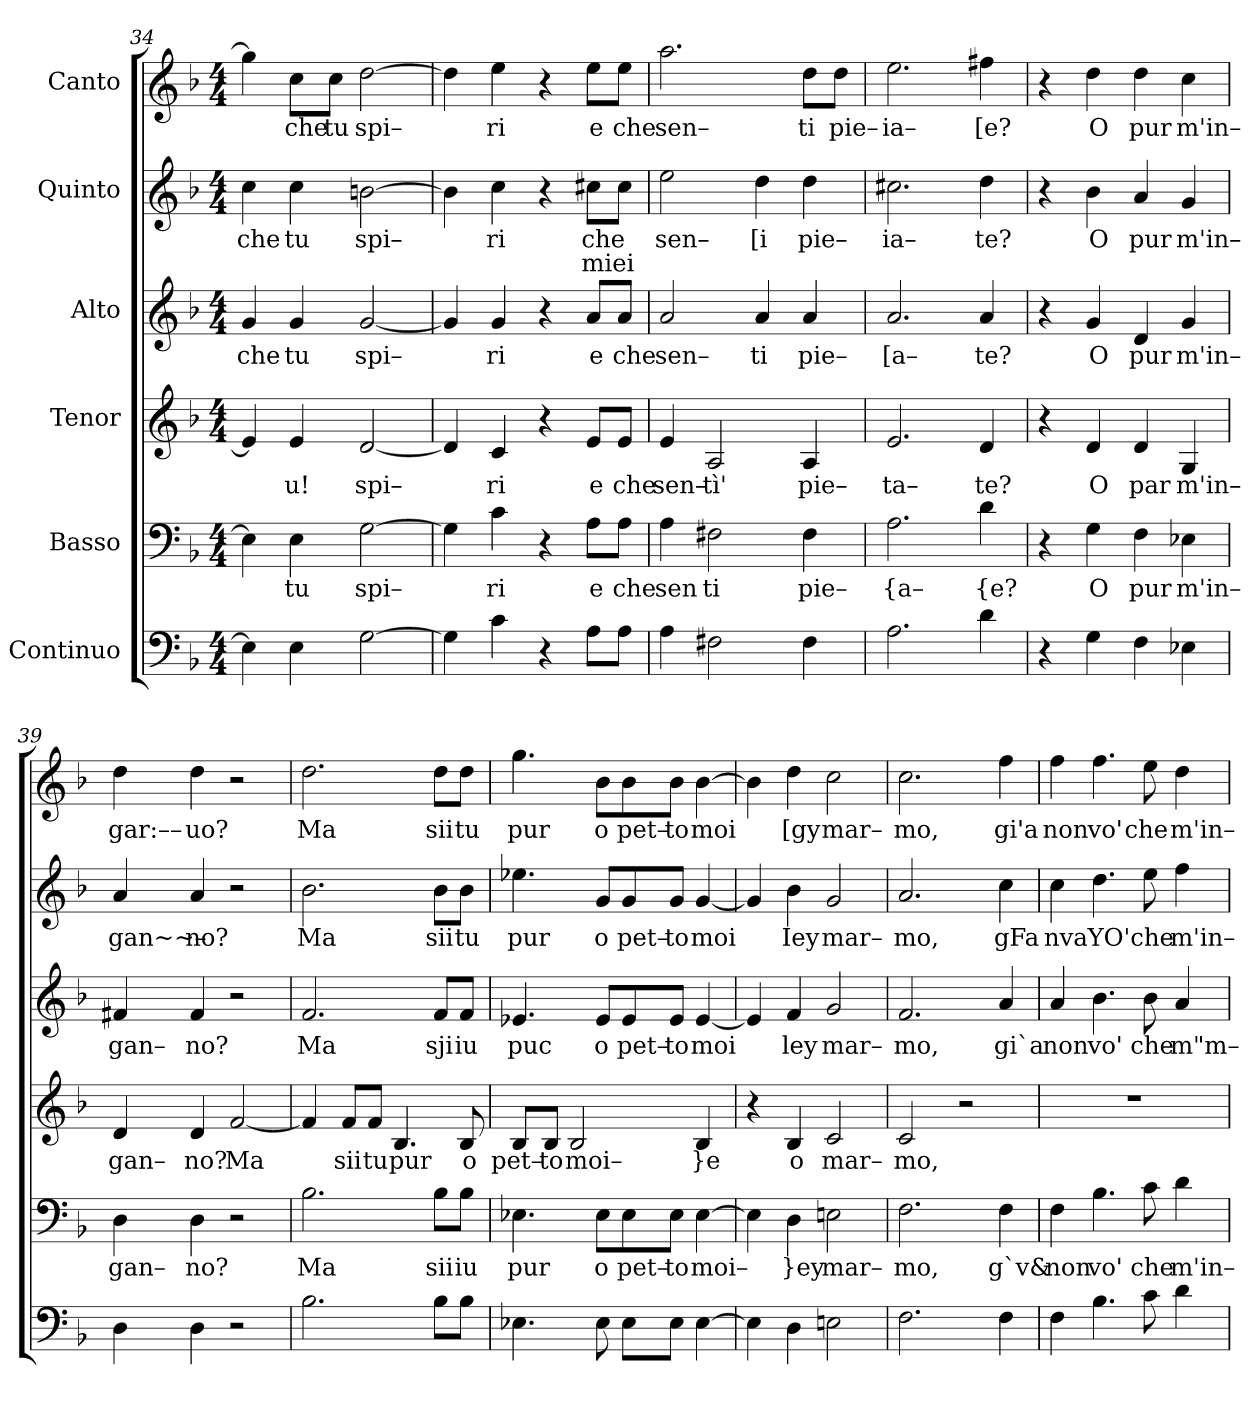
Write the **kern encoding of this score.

**kern	**kern	**text	**kern	**text	**kern	**text	**kern	**text	**text	**kern	**text
*part6	*part5	*part5	*part4	*part4	*part3	*part3	*part2	*part2	*part2	*part1	*part1
*staff6	*staff5	*staff5	*staff4	*staff4	*staff3	*staff3	*staff2	*staff2	*staff2	*staff1	*staff1
*I"Continuo	*I"Basso	*	*I"Tenor	*	*I"Alto	*	*I"Quinto	*	*	*I"Canto	*
*clefF4	*clefF4	*	*clefG2	*	*clefG2	*	*clefG2	*	*	*clefG2	*
*k[b-]	*k[b-]	*	*k[b-]	*	*k[b-]	*	*k[b-]	*	*	*k[b-]	*
*F:	*F:	*	*F:	*	*F:	*	*F:	*	*	*F:	*
*M4/4	*M4/4	*	*M4/4	*	*M4/4	*	*M4/4	*	*	*M4/4	*
=34	=34	=34	=34	=34	=34	=34	=34	=34	=34	=34	=34
!	!	!	!	!	!	!LO:LY:b	!	!LO:LY:b	!	!	!
4E\]	4E\]	.	4e/]	.	4g/	che	4cc\	che	.	4gg\]	.
!	!	!LO:LY:b	!	!LO:LY:b	!	!LO:LY:b	!	!LO:LY:b	!	!	!LO:LY:b
4E\	4E\	tu	4e/	u!	4g/	tu	4cc\	tu	.	8cc\L	che
!	!	!	!	!	!	!	!	!	!	!	!LO:LY:b
.	.	.	.	.	.	.	.	.	.	8cc\J	tu
!	!	!LO:LY:b	!	!LO:LY:b	!	!LO:LY:b	!	!LO:LY:b	!	!	!LO:LY:b
[2G\	[2G\	spi–	[2d/	spi–	[2g/	spi–	[2bn\	spi–	.	[2dd\	spi–
=35	=35	=35	=35	=35	=35	=35	=35	=35	=35	=35	=35
4G\]	4G\]	.	4d/]	.	4g/]	.	4b\]	.	.	4dd\]	.
!	!	!LO:LY:b	!	!LO:LY:b	!	!LO:LY:b	!	!LO:LY:b	!	!	!LO:LY:b
4c\	4c\	ri	4c/	ri	4g/	ri	4cc\	ri	.	4ee\	ri
4r	4r	.	4r	.	4r	.	4r	.	.	4r	.
!	!	!LO:LY:b	!	!LO:LY:b	!	!LO:LY:b	!	!LO:LY:b	!LO:LY:b	!	!LO:LY:b
8A\L	8A\L	e	8e/L	e	8a/L	e	8cc#X\L	che	miei	8ee\L	e
!	!	!LO:LY:b	!	!LO:LY:b	!	!LO:LY:b	!	!	!	!	!LO:LY:b
8A\J	8A\J	che	8e/J	che	8a/J	che	8cc#\J	.	.	8ee\J	che
=36	=36	=36	=36	=36	=36	=36	=36	=36	=36	=36	=36
!	!	!LO:LY:b	!	!LO:LY:b	!	!LO:LY:b	!	!LO:LY:b	!	!	!LO:LY:b
4A\	4A\	sen	4e/	sen–	2a/	sen–	2ee\	sen–	.	2.aa\	sen–
!	!	!LO:LY:b	!	!LO:LY:b	!	!	!	!	!	!	!
2F#X\	2F#X\	ti	2A/	tì'	.	.	.	.	.	.	.
!	!	!	!	!	!	!LO:LY:b	!	!LO:LY:b	!	!	!
.	.	.	.	.	4a/	ti	4dd\	[i	.	.	.
!	!	!LO:LY:b	!	!LO:LY:b	!	!LO:LY:b	!	!LO:LY:b	!	!	!LO:LY:b
4F#\	4F#\	pie–	4A/	pie–	4a/	pie–	4dd\	pie–	.	8dd\L	ti
!	!	!	!	!	!	!	!	!	!	!	!LO:LY:b
.	.	.	.	.	.	.	.	.	.	8dd\J	pie–
=37	=37	=37	=37	=37	=37	=37	=37	=37	=37	=37	=37
!	!	!LO:LY:b	!	!LO:LY:b	!	!LO:LY:b	!	!LO:LY:b	!	!	!LO:LY:b
2.A\	2.A\	{a–	2.e/	ta–	2.a/	[a–	2.cc#X\	ia–	.	2.ee\	ia–
!	!	!LO:LY:b	!	!LO:LY:b	!	!LO:LY:b	!	!LO:LY:b	!	!	!LO:LY:b
4d\	4d\	{e?	4d/	te?	4a/	te?	4dd\	te?	.	4ff#X\	[e?
=38	=38	=38	=38	=38	=38	=38	=38	=38	=38	=38	=38
4r	4r	.	4r	.	4r	.	4r	.	.	4r	.
!	!	!LO:LY:b	!	!LO:LY:b	!	!LO:LY:b	!	!LO:LY:b	!	!	!LO:LY:b
4G\	4G\	O	4d/	O	4g/	O	4b-\	O	.	4dd\	O
!	!	!LO:LY:b	!	!LO:LY:b	!	!LO:LY:b	!	!LO:LY:b	!	!	!LO:LY:b
4F\	4F\	pur	4d/	par	4d/	pur	4a/	pur	.	4dd\	pur
!	!	!LO:LY:b	!	!LO:LY:b	!	!LO:LY:b	!	!LO:LY:b	!	!	!LO:LY:b
4E-X\	4E-X\	m'in–	4G/	m'in–	4g/	m'in–	4g/	m'in–	.	4cc\	m'in–
=39	=39	=39	=39	=39	=39	=39	=39	=39	=39	=39	=39
!	!	!LO:LY:b	!	!LO:LY:b	!	!LO:LY:b	!	!LO:LY:b	!	!	!LO:LY:b
4D\	4D\	gan–	4d/	gan–	4f#X/	gan–	4a/	gan~~–	.	4dd\	gar:––
!	!	!LO:LY:b	!	!LO:LY:b	!	!LO:LY:b	!	!LO:LY:b	!	!	!LO:LY:b
4D\	4D\	no?	4d/	no?	4f#/	no?	4a/	no?	.	4dd\	uo?
!	!	!	!	!LO:LY:b	!	!	!	!	!	!	!
2r	2r	.	[2f/	Ma	2r	.	2r	.	.	2r	.
=40	=40	=40	=40	=40	=40	=40	=40	=40	=40	=40	=40
!	!	!LO:LY:b	!	!	!	!LO:LY:b	!	!LO:LY:b	!	!	!LO:LY:b
2.B-\	2.B-\	Ma	4f/]	.	2.f/	Ma	2.b-\	Ma	.	2.dd\	Ma
!	!	!	!	!LO:LY:b	!	!	!	!	!	!	!
.	.	.	8f/L	sii	.	.	.	.	.	.	.
!	!	!	!	!LO:LY:b	!	!	!	!	!	!	!
.	.	.	8f/J	tu	.	.	.	.	.	.	.
!	!	!	!	!LO:LY:b	!	!	!	!	!	!	!
.	.	.	4.B-/	pur	.	.	.	.	.	.	.
!	!	!LO:LY:b	!	!	!	!LO:LY:b	!	!LO:LY:b	!	!	!LO:LY:b
8B-\L	8B-\L	sii	.	.	8f/L	sji	8b-\L	sii	.	8dd\L	sii
!	!	!LO:LY:b	!	!LO:LY:b	!	!LO:LY:b	!	!LO:LY:b	!	!	!LO:LY:b
8B-\J	8B-\J	iu	8B-/	o	8f/J	iu	8b-\J	tu	.	8dd\J	tu
=41	=41	=41	=41	=41	=41	=41	=41	=41	=41	=41	=41
!	!	!LO:LY:b	!	!LO:LY:b	!	!LO:LY:b	!	!LO:LY:b	!	!	!LO:LY:b
4.E-X\	4.E-X\	pur	8B-/L	pet–	4.e-X/	puc	4.ee-X\	pur	.	4.gg\	pur
!	!	!	!	!LO:LY:b	!	!	!	!	!	!	!
.	.	.	8B-/J	to	.	.	.	.	.	.	.
!	!	!	!	!LO:LY:b	!	!	!	!	!	!	!
.	.	.	2B-/	moi–	.	.	.	.	.	.	.
!	!	!LO:LY:b	!	!	!	!LO:LY:b	!	!LO:LY:b	!	!	!LO:LY:b
8E-\	8E-\L	o	.	.	8e-/L	o	8g/L	o	.	8b-\L	o
!	!	!LO:LY:b	!	!	!	!LO:LY:b	!	!LO:LY:b	!	!	!LO:LY:b
8E-\L	8E-\	pet–	.	.	8e-/	pet–	8g/	pet–	.	8b-\	pet–
!	!	!LO:LY:b	!	!	!	!LO:LY:b	!	!LO:LY:b	!	!	!LO:LY:b
8E-\J	8E-\J	to	.	.	8e-/J	to	8g/J	to	.	8b-\J	to
!	!	!LO:LY:b	!	!LO:LY:b	!	!LO:LY:b	!	!LO:LY:b	!	!	!LO:LY:b
[4E-\	[4E-\	moi–	4B-/	}e	[4e-/	moi	[4g/	moi	.	[4b-\	moi
=42	=42	=42	=42	=42	=42	=42	=42	=42	=42	=42	=42
4E-\]	4E-\]	.	4r	.	4e-/]	.	4g/]	.	.	4b-\]	.
!	!	!LO:LY:b	!	!LO:LY:b	!	!LO:LY:b	!	!LO:LY:b	!	!	!LO:LY:b
4D\	4D\	}ey	4B-/	o	4f/	ley	4b-\	Iey	.	4dd\	[gy
!	!	!LO:LY:b	!	!LO:LY:b	!	!LO:LY:b	!	!LO:LY:b	!	!	!LO:LY:b
2En\	2En\	mar–	2c/	mar–	2g/	mar–	2g/	mar–	.	2cc\	mar–
=43	=43	=43	=43	=43	=43	=43	=43	=43	=43	=43	=43
!	!	!LO:LY:b	!	!LO:LY:b	!	!LO:LY:b	!	!LO:LY:b	!	!	!LO:LY:b
2.F\	2.F\	mo,	2c/	mo,	2.f/	mo,	2.a/	mo,	.	2.cc\	mo,
.	.	.	2r	.	.	.	.	.	.	.	.
!	!	!LO:LY:b	!	!	!	!LO:LY:b	!	!LO:LY:b	!	!	!LO:LY:b
4F\	4F\	g`v&	.	.	4a/	gi`a	4cc\	gFa	.	4ff\	gi'a
=44	=44	=44	=44	=44	=44	=44	=44	=44	=44	=44	=44
!	!	!LO:LY:b	!	!	!	!LO:LY:b	!	!LO:LY:b	!	!	!LO:LY:b
4F\	4F\	non	1r	.	4a/	non	4cc\	nva	.	4ff\	non
!	!	!LO:LY:b	!	!	!	!LO:LY:b	!	!LO:LY:b	!	!	!LO:LY:b
4.B-\	4.B-\	vo'	.	.	4.b-\	vo'	4.dd\	YO'	.	4.ff\	vo'
!	!	!LO:LY:b	!	!	!	!LO:LY:b	!	!LO:LY:b	!	!	!LO:LY:b
8c\	8c\	che	.	.	8b-\	che	8ee\	che	.	8ee\	che
!	!	!LO:LY:b	!	!	!	!LO:LY:b	!	!LO:LY:b	!	!	!LO:LY:b
4d\	4d\	m'in–	.	.	4a/	m"m–	4ff\	m'in–	.	4dd\	m'in–
=	=	=	=	=	=	=	=	=	=	=	=
*-	*-	*-	*-	*-	*-	*-	*-	*-	*-	*-	*-
